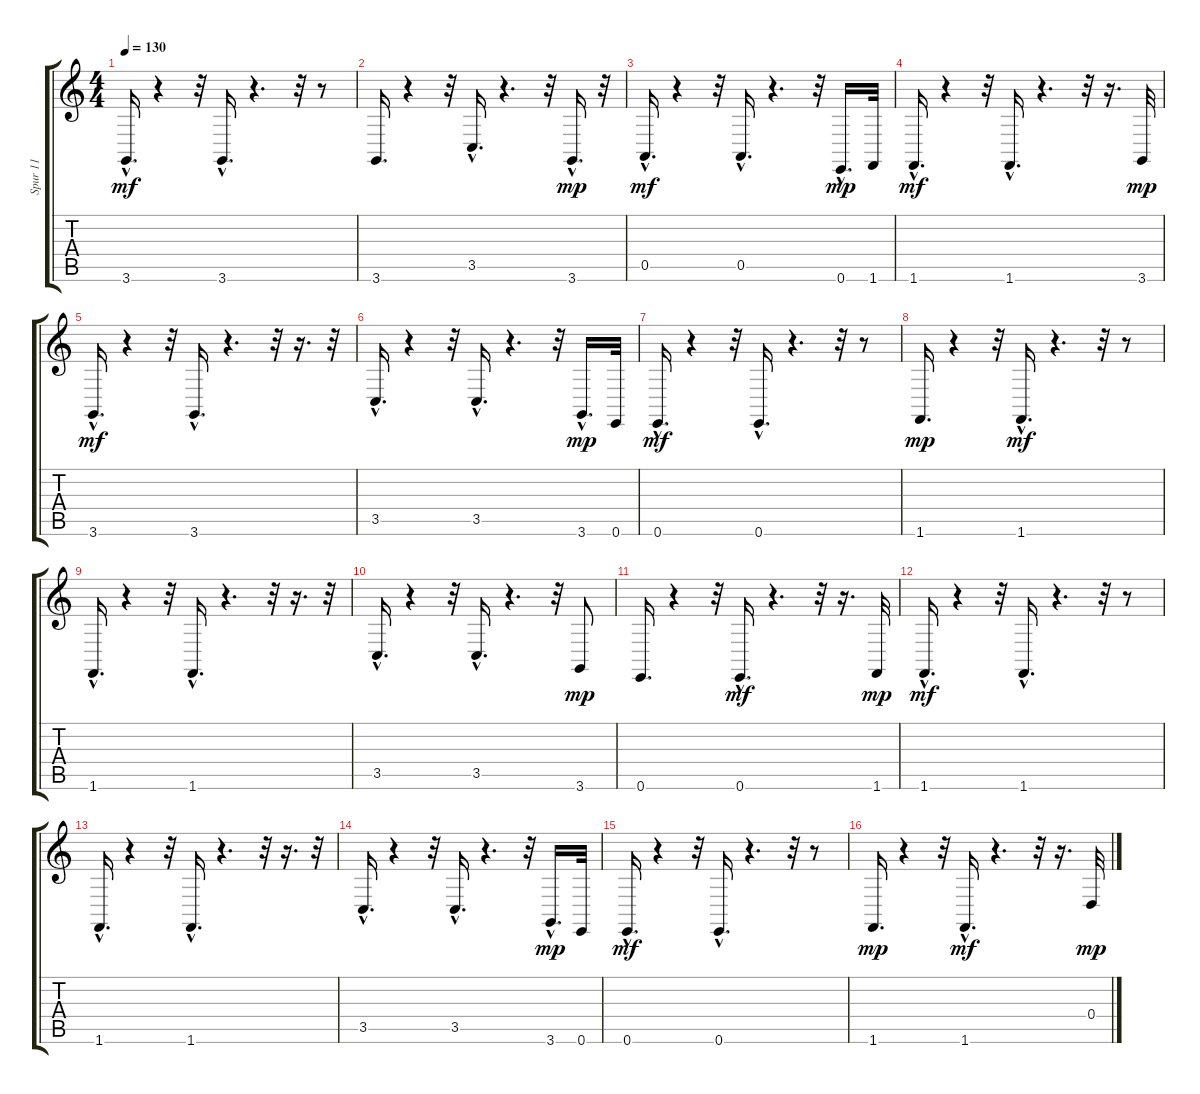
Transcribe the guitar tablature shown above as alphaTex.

\track ("Spur 11" "Spur 11") {instrument acousticgrandpiano}
\staff {score tabs}
\tuning (E4 B3 G3 D3 A2 E2) {hide}
\ts (4 4)
\tempo 130
\clef g2
\ks c
3.6{hac}.16{d dy mf} r.4 r.32 3.6{hac}.16{d} r.4{d} r.32 r.8 |
3.6.16{d} r.4 r.32 3.5{hac}.16{d} r.4{d} r.32 3.6{hac}.16{d dy mp} r.32 |
0.5{hac}.16{d dy mf} r.4 r.32 0.5{hac}.16{d} r.4{d} r.32 0.6{hac}.16{d dy mp} 1.6.32 |
1.6{hac}.16{d dy mf} r.4 r.32 1.6{hac}.16{d} r.4{d} r.32 r.16{d} 3.6.32{dy mp} |
3.6{hac}.16{d dy mf} r.4 r.32 3.6{hac}.16{d} r.4{d} r.32 r.16{d} r.32 |
3.5{hac}.16{d} r.4 r.32 3.5{hac}.16{d} r.4{d} r.32 3.6{hac}.16{d dy mp} 0.6.32 |
0.6{hac}.16{d dy mf} r.4 r.32 0.6{hac}.16{d} r.4{d} r.32 r.8 |
1.6.16{d dy mp} r.4 r.32 1.6{hac}.16{d dy mf} r.4{d} r.32 r.8 |
1.6{hac}.16{d} r.4 r.32 1.6{hac}.16{d} r.4{d} r.32 r.16{d} r.32 |
3.5{hac}.16{d} r.4 r.32 3.5{hac}.16{d} r.4{d} r.32 3.6.8{dy mp} |
0.6.16{d} r.4 r.32 0.6{hac}.16{d dy mf} r.4{d} r.32 r.16{d} 1.6.32{dy mp} |
1.6{hac}.16{d dy mf} r.4 r.32 1.6{hac}.16{d} r.4{d} r.32 r.8 |
1.6{hac}.16{d} r.4 r.32 1.6{hac}.16{d} r.4{d} r.32 r.16{d} r.32 |
3.5{hac}.16{d} r.4 r.32 3.5{hac}.16{d} r.4{d} r.32 3.6{hac}.16{d dy mp} 0.6.32 |
0.6{hac}.16{d dy mf} r.4 r.32 0.6{hac}.16{d} r.4{d} r.32 r.8 |
1.6.16{d dy mp} r.4 r.32 1.6{hac}.16{d dy mf} r.4{d} r.32 r.16{d} 0.4.32{dy mp}
